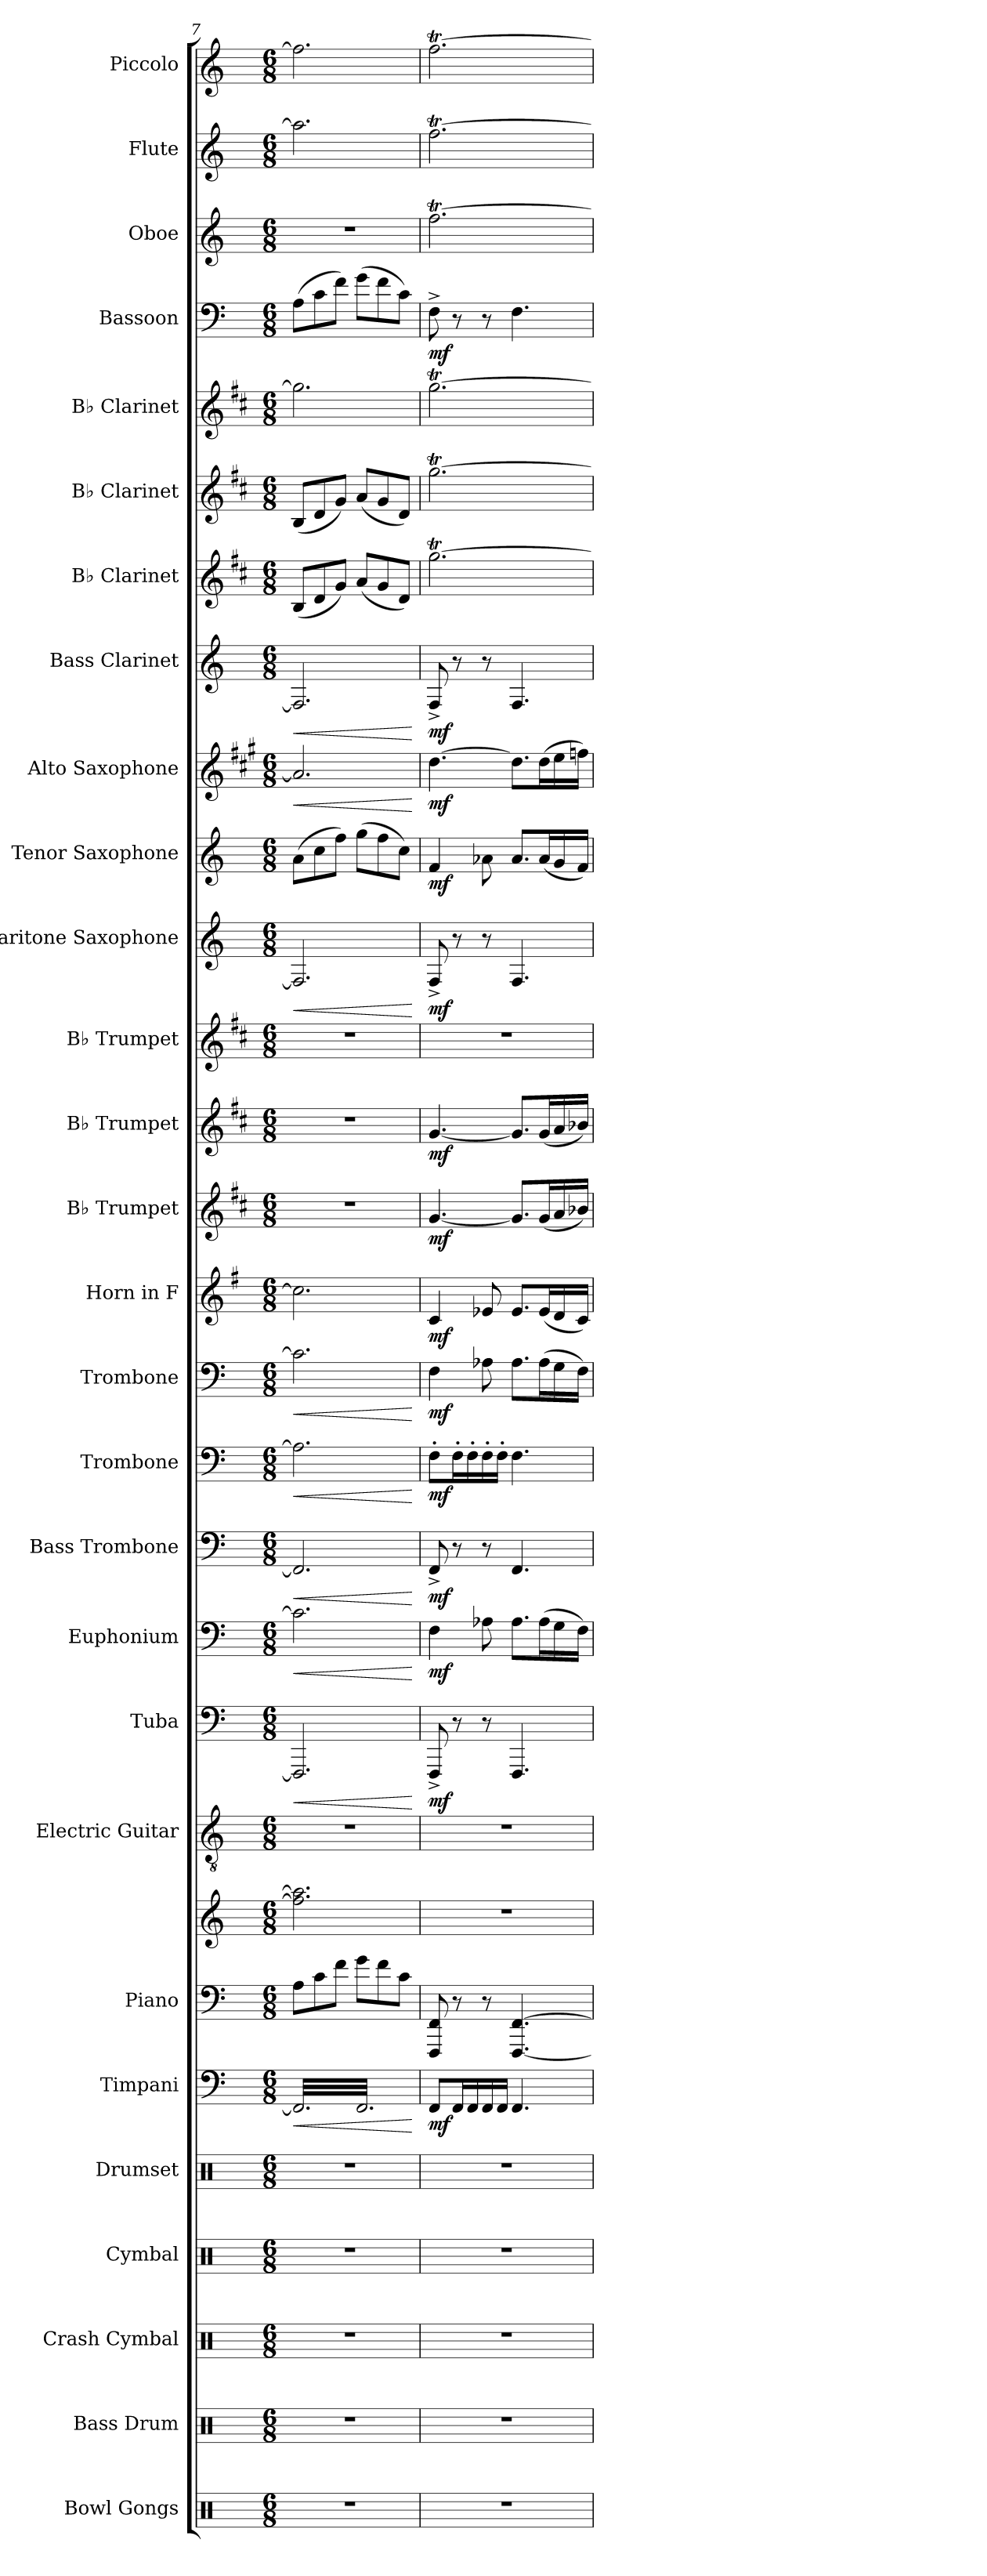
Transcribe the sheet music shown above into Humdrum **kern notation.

**kern	**kern	**kern	**kern	**kern	**kern	**dynam	**kern	**kern	**kern	**kern	**dynam	**kern	**dynam	**kern	**dynam	**kern	**dynam	**kern	**dynam	**kern	**dynam	**kern	**dynam	**kern	**dynam	**kern	**kern	**dynam	**kern	**dynam	**kern	**dynam	**kern	**dynam	**kern	**kern	**kern	**kern	**dynam	**kern	**kern	**kern
*part28	*part27	*part26	*part25	*part24	*part23	*part23	*part22	*part22	*part21	*part20	*part20	*part19	*part19	*part18	*part18	*part17	*part17	*part16	*part16	*part15	*part15	*part14	*part14	*part13	*part13	*part12	*part11	*part11	*part10	*part10	*part9	*part9	*part8	*part8	*part7	*part6	*part5	*part4	*part4	*part3	*part2	*part1
*staff29	*staff28	*staff27	*staff26	*staff25	*staff24	*staff24	*staff23	*staff22	*staff21	*staff20	*staff20	*staff19	*staff19	*staff18	*staff18	*staff17	*staff17	*staff16	*staff16	*staff15	*staff15	*staff14	*staff14	*staff13	*staff13	*staff12	*staff11	*staff11	*staff10	*staff10	*staff9	*staff9	*staff8	*staff8	*staff7	*staff6	*staff5	*staff4	*staff4	*staff3	*staff2	*staff1
*I"Bowl Gongs	*I"Bass Drum	*I"Crash Cymbal	*I"Cymbal	*I"Drumset	*I"Timpani	*	*I"Piano	*	*I"Electric Guitar	*I"Tuba	*	*I"Euphonium	*	*I"Bass Trombone	*	*I"Trombone	*	*I"Trombone	*	*I"Horn in F	*	*I"B♭ Trumpet	*	*I"B♭ Trumpet	*	*I"B♭ Trumpet	*I"Baritone Saxophone	*	*I"Tenor Saxophone	*	*I"Alto Saxophone	*	*I"Bass Clarinet	*	*I"B♭ Clarinet	*I"B♭ Clarinet	*I"B♭ Clarinet	*I"Bassoon	*	*I"Oboe	*I"Flute	*I"Piccolo
*I'Bw. Go.	*I'B. Dr.	*I'Cr. Cym.	*I'Cym.	*I'Drs.	*I'Timp.	*	*I'Pno.	*	*I'El. Guit.	*I'Tba.	*	*I'Euph.	*	*I'B. Tbn.	*	*I'Tbn.	*	*I'Tbn.	*	*	*	*I'B♭ Tpt.	*	*I'B♭ Tpt.	*	*I'B♭ Tpt.	*I'Bar. Sax.	*	*I'T. Sax.	*	*I'A. Sax.	*	*I'B. Cl.	*	*I'B♭ Cl.	*I'B♭ Cl.	*I'B♭ Cl.	*I'Bsn.	*	*I'Ob.	*I'Fl.	*I'Picc.
*clefX	*clefX	*clefX	*clefX	*clefX	*clefF4	*	*clefF4	*clefG2	*clefGv2	*clefF4	*	*clefF4	*	*clefF4	*	*clefF4	*	*clefF4	*	*clefG2	*	*clefG2	*	*clefG2	*	*clefG2	*clefG2	*	*clefG2	*	*clefG2	*	*clefG2	*	*clefG2	*clefG2	*clefG2	*clefF4	*	*clefG2	*clefG2	*clefG2
*	*	*	*	*	*	*	*	*	*	*	*	*	*	*	*	*	*	*	*	*ITrd4c7	*	*ITrd1c2	*	*ITrd1c2	*	*ITrd1c2	*ITrd12c21	*	*ITrd8c14	*	*ITrd5c9	*	*ITrd8c14	*	*ITrd1c2	*ITrd1c2	*ITrd1c2	*	*	*	*	*ITrd-7c-12
*k[]	*k[]	*k[]	*k[]	*k[]	*k[]	*	*k[]	*k[]	*k[]	*k[]	*	*k[]	*	*k[]	*	*k[]	*	*k[]	*	*k[]	*	*k[]	*	*k[]	*	*k[]	*k[]	*	*k[]	*	*k[]	*	*k[]	*	*k[]	*k[]	*k[]	*k[]	*	*k[]	*k[]	*k[]
*M6/8	*M6/8	*M6/8	*M6/8	*M6/8	*M6/8	*	*M6/8	*M6/8	*M6/8	*M6/8	*	*M6/8	*	*M6/8	*	*M6/8	*	*M6/8	*	*M6/8	*	*M6/8	*	*M6/8	*	*M6/8	*M6/8	*	*M6/8	*	*M6/8	*	*M6/8	*	*M6/8	*M6/8	*M6/8	*M6/8	*	*M6/8	*M6/8	*M6/8
=7	=7	=7	=7	=7	=7	=7	=7	=7	=7	=7	=7	=7	=7	=7	=7	=7	=7	=7	=7	=7	=7	=7	=7	=7	=7	=7	=7	=7	=7	=7	=7	=7	=7	=7	=7	=7	=7	=7	=7	=7	=7	=7
!	!	!	!	!	!	!LO:HP:b	!	!	!	!	!LO:HP:b	!	!LO:HP:b	!	!LO:HP:b	!	!LO:HP:b	!	!LO:HP:b	!	!	!	!	!	!	!	!	!LO:HP:b	!	!	!	!LO:HP:b	!	!LO:HP:b	!	!	!	!	!	!	!	!
*	*	*	*	*	*tremolo	*	*	*	*	*	*	*	*	*	*	*	*	*	*	*	*	*	*	*	*	*	*	*	*	*	*	*	*	*	*	*	*	*	*	*	*	*
2.r	2.r	2.r	2.r	2.r	32FF/]LLL	<	8A\L	2.ff\] 2.aa\]	2.r	2.FFF/]	<	2.c\]	<	2.FF/]	<	2.A\]	<	2.c\]	<	2.f\]	.	2.r	.	2.r	.	2.r	2.FF/]	<	(8A\L	.	2.c/]	<	2.FF/]	<	(8A/L	(8A/L	2.ff\]	(8A\L	.	2.r	2.aa\]	2.fff\]
.	.	.	.	.	32FF/	.	.	.	.	.	.	.	.	.	.	.	.	.	.	.	.	.	.	.	.	.	.	.	.	.	.	.	.	.	.	.	.	.	.	.	.	.
.	.	.	.	.	32FF/	.	.	.	.	.	.	.	.	.	.	.	.	.	.	.	.	.	.	.	.	.	.	.	.	.	.	.	.	.	.	.	.	.	.	.	.	.
.	.	.	.	.	32FF/	.	.	.	.	.	.	.	.	.	.	.	.	.	.	.	.	.	.	.	.	.	.	.	.	.	.	.	.	.	.	.	.	.	.	.	.	.
.	.	.	.	.	32FF/	.	8c\	.	.	.	.	.	.	.	.	.	.	.	.	.	.	.	.	.	.	.	.	.	8c\	.	.	.	.	.	8c/	8c/	.	8c\	.	.	.	.
.	.	.	.	.	32FF/	.	.	.	.	.	.	.	.	.	.	.	.	.	.	.	.	.	.	.	.	.	.	.	.	.	.	.	.	.	.	.	.	.	.	.	.	.
.	.	.	.	.	32FF/	.	.	.	.	.	.	.	.	.	.	.	.	.	.	.	.	.	.	.	.	.	.	.	.	.	.	.	.	.	.	.	.	.	.	.	.	.
.	.	.	.	.	32FF/	.	.	.	.	.	.	.	.	.	.	.	.	.	.	.	.	.	.	.	.	.	.	.	.	.	.	.	.	.	.	.	.	.	.	.	.	.
.	.	.	.	.	32FF/	.	8f\J	.	.	.	.	.	.	.	.	.	.	.	.	.	.	.	.	.	.	.	.	.	8f\J)	.	.	.	.	.	8f/J)	8f/J)	.	8f\J)	.	.	.	.
.	.	.	.	.	32FF/	.	.	.	.	.	.	.	.	.	.	.	.	.	.	.	.	.	.	.	.	.	.	.	.	.	.	.	.	.	.	.	.	.	.	.	.	.
.	.	.	.	.	32FF/	.	.	.	.	.	.	.	.	.	.	.	.	.	.	.	.	.	.	.	.	.	.	.	.	.	.	.	.	.	.	.	.	.	.	.	.	.
.	.	.	.	.	32FF/	.	.	.	.	.	.	.	.	.	.	.	.	.	.	.	.	.	.	.	.	.	.	.	.	.	.	.	.	.	.	.	.	.	.	.	.	.
.	.	.	.	.	32FF/	.	8g\L	.	.	.	.	.	.	.	.	.	.	.	.	.	.	.	.	.	.	.	.	.	(8g\L	.	.	.	.	.	(8g/L	(8g/L	.	(8g\L	.	.	.	.
.	.	.	.	.	32FF/	.	.	.	.	.	.	.	.	.	.	.	.	.	.	.	.	.	.	.	.	.	.	.	.	.	.	.	.	.	.	.	.	.	.	.	.	.
.	.	.	.	.	32FF/	.	.	.	.	.	.	.	.	.	.	.	.	.	.	.	.	.	.	.	.	.	.	.	.	.	.	.	.	.	.	.	.	.	.	.	.	.
.	.	.	.	.	32FF/	.	.	.	.	.	.	.	.	.	.	.	.	.	.	.	.	.	.	.	.	.	.	.	.	.	.	.	.	.	.	.	.	.	.	.	.	.
.	.	.	.	.	32FF/	.	8f\	.	.	.	.	.	.	.	.	.	.	.	.	.	.	.	.	.	.	.	.	.	8f\	.	.	.	.	.	8f/	8f/	.	8f\	.	.	.	.
.	.	.	.	.	32FF/	.	.	.	.	.	.	.	.	.	.	.	.	.	.	.	.	.	.	.	.	.	.	.	.	.	.	.	.	.	.	.	.	.	.	.	.	.
.	.	.	.	.	32FF/	.	.	.	.	.	.	.	.	.	.	.	.	.	.	.	.	.	.	.	.	.	.	.	.	.	.	.	.	.	.	.	.	.	.	.	.	.
.	.	.	.	.	32FF/	.	.	.	.	.	.	.	.	.	.	.	.	.	.	.	.	.	.	.	.	.	.	.	.	.	.	.	.	.	.	.	.	.	.	.	.	.
.	.	.	.	.	32FF/	.	8c\J	.	.	.	.	.	.	.	.	.	.	.	.	.	.	.	.	.	.	.	.	.	8c\J)	.	.	.	.	.	8c/J)	8c/J)	.	8c\J)	.	.	.	.
.	.	.	.	.	32FF/	.	.	.	.	.	.	.	.	.	.	.	.	.	.	.	.	.	.	.	.	.	.	.	.	.	.	.	.	.	.	.	.	.	.	.	.	.
.	.	.	.	.	32FF/	.	.	.	.	.	.	.	.	.	.	.	.	.	.	.	.	.	.	.	.	.	.	.	.	.	.	.	.	.	.	.	.	.	.	.	.	.
.	.	.	.	.	32FF/JJJ	.	.	.	.	.	.	.	.	.	.	.	.	.	.	.	.	.	.	.	.	.	.	.	.	.	.	.	.	.	.	.	.	.	.	.	.	.
*	*	*	*	*	*Xtremolo	*	*	*	*	*	*	*	*	*	*	*	*	*	*	*	*	*	*	*	*	*	*	*	*	*	*	*	*	*	*	*	*	*	*	*	*	*
.	.	.	.	.	.	[	.	.	.	.	[	.	[	.	[	.	[	.	[	.	.	.	.	.	.	.	.	[	.	.	.	[	.	[	.	.	.	.	.	.	.	.
!!LO:PB:g=z
=8	=8	=8	=8	=8	=8	=8	=8	=8	=8	=8	=8	=8	=8	=8	=8	=8	=8	=8	=8	=8	=8	=8	=8	=8	=8	=8	=8	=8	=8	=8	=8	=8	=8	=8	=8	=8	=8	=8	=8	=8	=8	=8
!	!	!	!	!	!	!LO:DY:b	!	!	!	!	!LO:DY:b	!	!LO:DY:b	!	!LO:DY:b	!	!LO:DY:b	!	!LO:DY:b	!	!LO:DY:b	!	!LO:DY:b	!	!LO:DY:b	!	!	!LO:DY:b	!	!LO:DY:b	!	!LO:DY:b	!	!LO:DY:b	!	!	!	!	!LO:DY:b	!	!	!
2.r	2.r	2.r	2.r	2.r	8FF/L	mf	8FFF/ 8FF/	2.r	2.r	8FFF^/	mf	4F\	mf	8FF^/	mf	8F'\L	mf	4F\	mf	4F/	mf	[4.f/	mf	[4.f/	mf	2.r	8FF^/	mf	4F/	mf	[4.f\	mf	8FF^/	mf	[2.ffT\	[2.ffT\	[2.ffT\	8F^\	mf	[2.ffT\	[2.ffT\	[2.fffT<\
.	.	.	.	.	16FF/L	.	8r	.	.	8r	.	.	.	8r	.	16F'\L	.	.	.	.	.	.	.	.	.	.	8r	.	.	.	.	.	8r	.	.	.	.	8r	.	.	.	.
.	.	.	.	.	16FF/	.	.	.	.	.	.	.	.	.	.	16F'\	.	.	.	.	.	.	.	.	.	.	.	.	.	.	.	.	.	.	.	.	.	.	.	.	.	.
.	.	.	.	.	16FF/	.	8r	.	.	8r	.	8A-X\	.	8r	.	16F'\	.	8A-X\	.	8A-X/	.	.	.	.	.	.	8r	.	8A-X\	.	.	.	8r	.	.	.	.	8r	.	.	.	.
.	.	.	.	.	16FF/JJ	.	.	.	.	.	.	.	.	.	.	16F'\JJ	.	.	.	.	.	.	.	.	.	.	.	.	.	.	.	.	.	.	.	.	.	.	.	.	.	.
.	.	.	.	.	4.FF/	.	[4.FFF/ [4.FF/	.	.	4.FFF/	.	8.A-\L	.	4.FF/	.	4.F\	.	8.A-\L	.	8.A-/L	.	8.f/L]	.	8.f/L]	.	.	4.FF/	.	8.A-/L	.	8.f\L]	.	4.FF/	.	.	.	.	4.F\	.	.	.	.
.	.	.	.	.	.	.	.	.	.	.	.	(16A-\L	.	.	.	.	.	(16A-\L	.	(16A-/L	.	(16f/L	.	(16f/L	.	.	.	.	(16A-/L	.	(16f\L	.	.	.	.	.	.	.	.	.	.	.
.	.	.	.	.	.	.	.	.	.	.	.	16G\	.	.	.	.	.	16G\	.	16G/	.	16g/	.	16g/	.	.	.	.	16G/	.	16g\	.	.	.	.	.	.	.	.	.	.	.
.	.	.	.	.	.	.	.	.	.	.	.	16F\JJ)	.	.	.	.	.	16F\JJ)	.	16F/JJ)	.	16a-X/JJ)	.	16a-X/JJ)	.	.	.	.	16F/JJ)	.	16a-X\JJ)	.	.	.	.	.	.	.	.	.	.	.
=	=	=	=	=	=	=	=	=	=	=	=	=	=	=	=	=	=	=	=	=	=	=	=	=	=	=	=	=	=	=	=	=	=	=	=	=	=	=	=	=	=	=
*-	*-	*-	*-	*-	*-	*-	*-	*-	*-	*-	*-	*-	*-	*-	*-	*-	*-	*-	*-	*-	*-	*-	*-	*-	*-	*-	*-	*-	*-	*-	*-	*-	*-	*-	*-	*-	*-	*-	*-	*-	*-	*-
